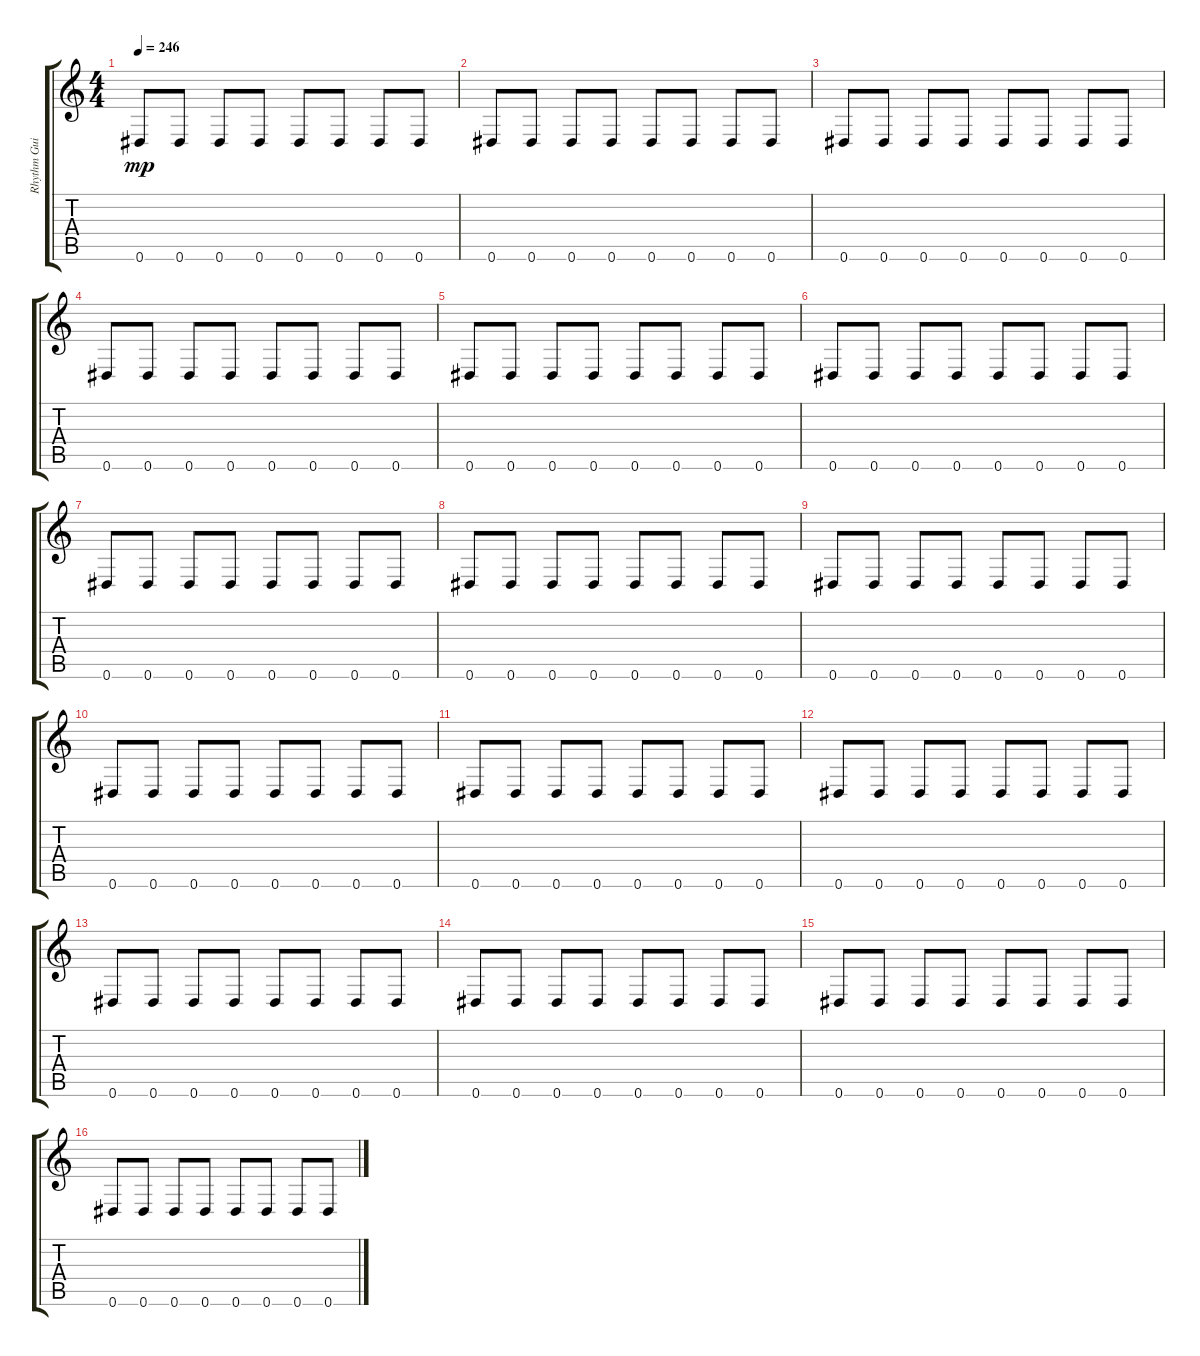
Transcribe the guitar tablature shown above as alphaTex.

\track ("Rhythm Guitar II" "Rhythm Gui") {instrument overdrivenguitar}
\staff {score tabs}
\tuning (Eb4 Bb3 Gb3 Db3 Ab2 Eb2) {hide}
\ts (4 4)
\tempo 246
\clef g2
\ks c
0.6.8{dy mp} 0.6.8 0.6.8 0.6.8 0.6.8 0.6.8 0.6.8 0.6.8 |
0.6.8 0.6.8 0.6.8 0.6.8 0.6.8 0.6.8 0.6.8 0.6.8 |
0.6.8 0.6.8 0.6.8 0.6.8 0.6.8 0.6.8 0.6.8 0.6.8 |
0.6.8 0.6.8 0.6.8 0.6.8 0.6.8 0.6.8 0.6.8 0.6.8 |
0.6.8 0.6.8 0.6.8 0.6.8 0.6.8 0.6.8 0.6.8 0.6.8 |
0.6.8 0.6.8 0.6.8 0.6.8 0.6.8 0.6.8 0.6.8 0.6.8 |
0.6.8 0.6.8 0.6.8 0.6.8 0.6.8 0.6.8 0.6.8 0.6.8 |
0.6.8 0.6.8 0.6.8 0.6.8 0.6.8 0.6.8 0.6.8 0.6.8 |
0.6.8 0.6.8 0.6.8 0.6.8 0.6.8 0.6.8 0.6.8 0.6.8 |
0.6.8 0.6.8 0.6.8 0.6.8 0.6.8 0.6.8 0.6.8 0.6.8 |
0.6.8 0.6.8 0.6.8 0.6.8 0.6.8 0.6.8 0.6.8 0.6.8 |
0.6.8 0.6.8 0.6.8 0.6.8 0.6.8 0.6.8 0.6.8 0.6.8 |
0.6.8 0.6.8 0.6.8 0.6.8 0.6.8 0.6.8 0.6.8 0.6.8 |
0.6.8 0.6.8 0.6.8 0.6.8 0.6.8 0.6.8 0.6.8 0.6.8 |
0.6.8 0.6.8 0.6.8 0.6.8 0.6.8 0.6.8 0.6.8 0.6.8 |
0.6.8 0.6.8 0.6.8 0.6.8 0.6.8 0.6.8 0.6.8 0.6.8
